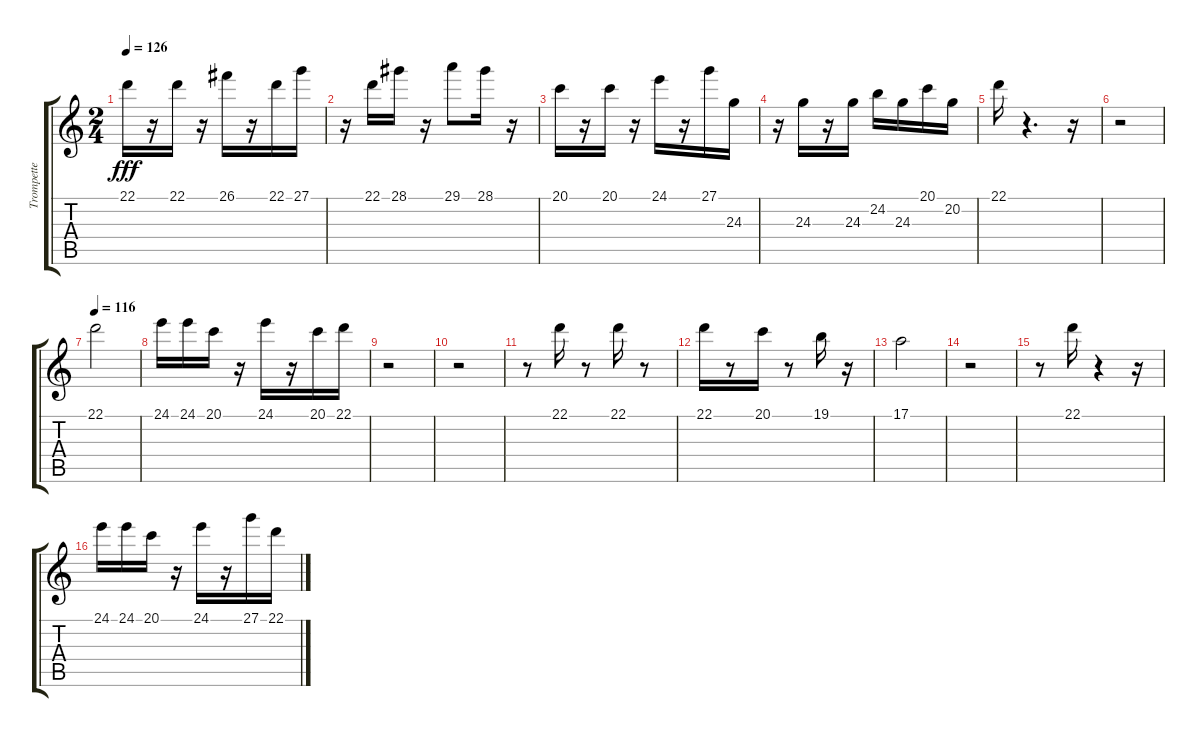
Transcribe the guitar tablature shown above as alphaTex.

\track ("Trompette" "Trompette") {instrument trumpet}
\staff {score tabs}
\tuning (E4 B3 G3 D3 A2 E2) {hide}
\ts (2 4)
\tempo 126
\clef g2
\ks c
22.1.16{dy fff} r.16 22.1.16 r.16 26.1.16 r.16 22.1.16 27.1.16 |
r.16 22.1.16 28.1.16 r.16 29.1.8 28.1.16 r.16 |
20.1.16 r.16 20.1.16 r.16 24.1.16 r.16 27.1.16 24.3.16 |
r.16 24.3.16 r.16 24.3.16 24.2.16 24.3.16 20.1.16 20.2.16 |
22.1.16 r.4{d} r.16 |
r.2 |
\tempo 116
22.1.2 |
24.1.16 24.1.16 20.1.16 r.16 24.1.16 r.16 20.1.16 22.1.16 |
r.2 |
r.2 |
r.8 22.1.16 r.8 22.1.16 r.8 |
22.1.16 r.8 20.1.16 r.8 19.1.16 r.16 |
17.1.2 |
r.2 |
r.8 22.1.16 r.4 r.16 |
24.1.16 24.1.16 20.1.16 r.16 24.1.16 r.16 27.1.16 22.1.16
